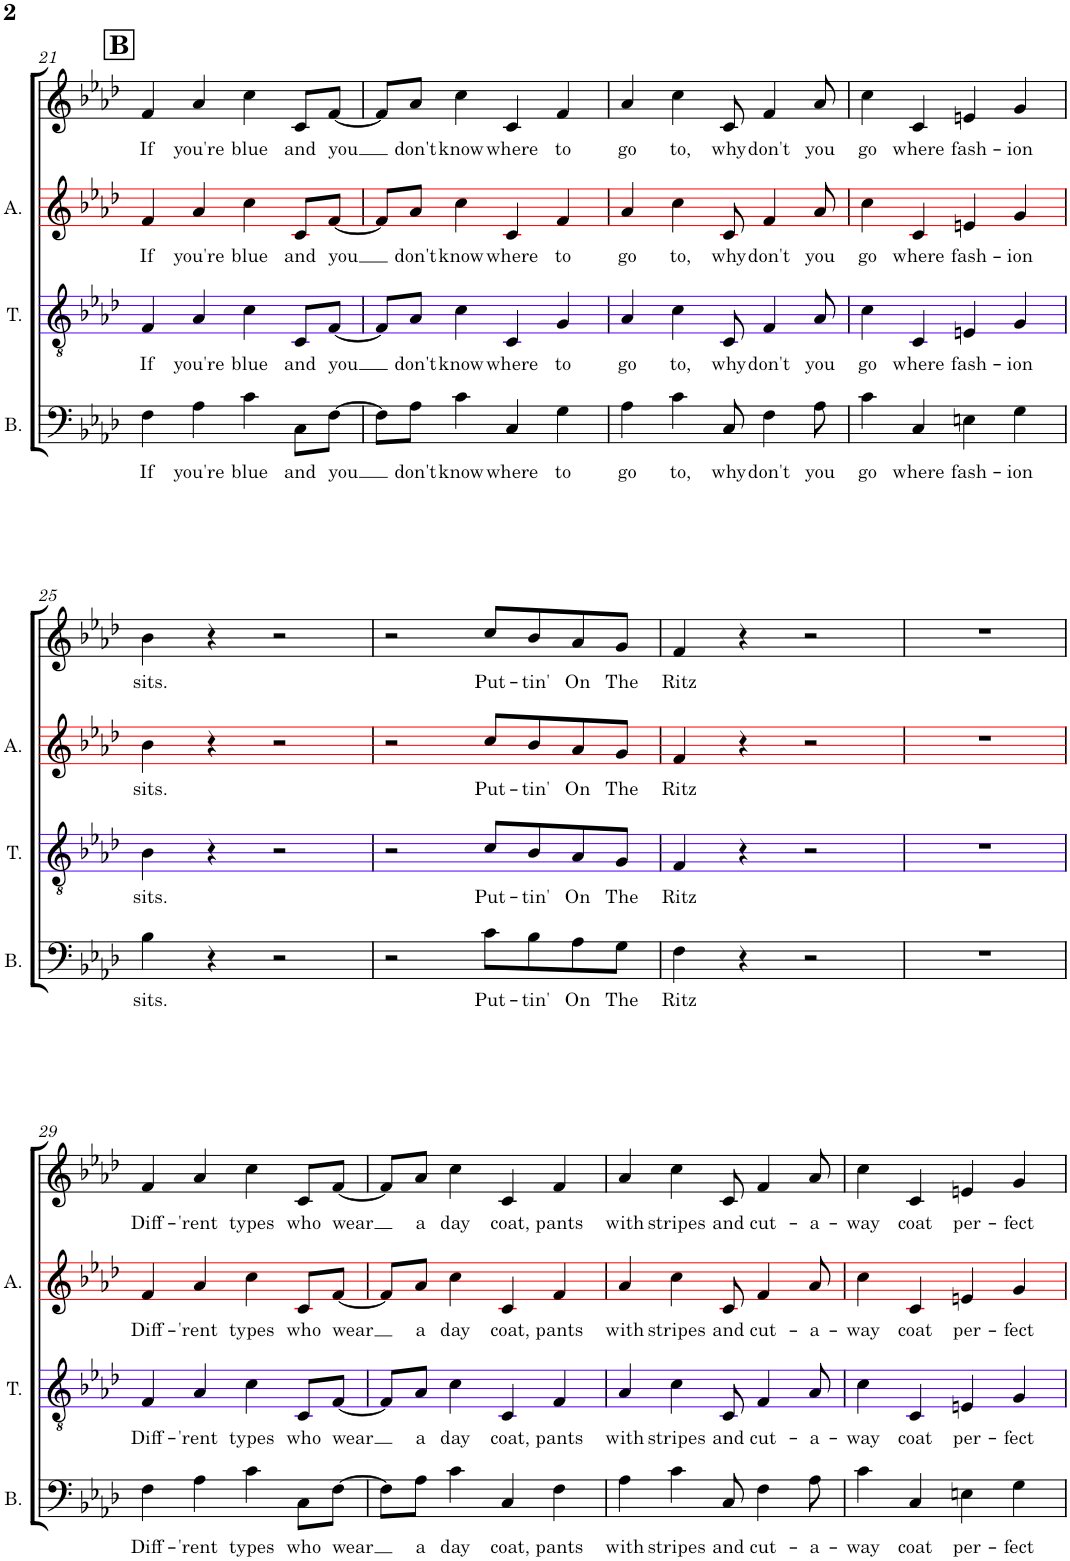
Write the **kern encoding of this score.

**kern	**text	**kern	**text	**kern	**text	**kern	**text
*part4	*part4	*part3	*part3	*part2	*part2	*part1	*part1
*staff4	*staff4	*staff3	*staff3	*staff2	*staff2	*staff1	*staff1
*I"Bass	*	*I"Tenor	*	*I"Alto	*	*I"Soprano	*
*I'B.	*	*I'T.	*	*I'A.	*	*	*
!!LO:PB:g=z
*clefF4	*	*clefGv2	*	*clefG2	*	*clefG2	*
*	*	*	*	*Trd5c9	*	*Trd1c2	*
*k[b-e-a-d-]	*	*k[b-e-a-d-]	*	*k[b-e-a-d-]	*	*k[b-e-a-d-]	*
*M4/4	*	*M4/4	*	*M4/4	*	*M4/4	*
*met(c)	*	*met(c)	*	*met(c)	*	*met(c)	*
!!LO:REH:place=s1:a:B:cj:fs=14:t=B
=21	=21	=21	=21	=21	=21	=21	=21
!	!LO:LY:b	!	!LO:LY:b	!	!LO:LY:b	!	!LO:LY:b
4F\	If	4F/	If	4f/	If	4f/	If
!	!LO:LY:b	!	!LO:LY:b	!	!LO:LY:b	!	!LO:LY:b
4A-\	you're	4A-/	you're	4a-/	you're	4a-/	you're
!	!LO:LY:b	!	!LO:LY:b	!	!LO:LY:b	!	!LO:LY:b
4c\	blue	4c\	blue	4cc\	blue	4cc\	blue
!	!LO:LY:b	!	!LO:LY:b	!	!LO:LY:b	!	!LO:LY:b
8C\L	and	8C/L	and	8c/L	and	8c/L	and
!	!LO:LY:b	!	!LO:LY:b	!	!LO:LY:b	!	!LO:LY:b
[8F\J	you	[8F/J	you	[8f/J	you	[8f/J	you
=22	=22	=22	=22	=22	=22	=22	=22
8F\L]	.	8F/L]	.	8f/L]	.	8f/L]	.
!	!LO:LY:b	!	!LO:LY:b	!	!LO:LY:b	!	!LO:LY:b
8A-\J	don't	8A-/J	don't	8a-/J	don't	8a-/J	don't
!	!LO:LY:b	!	!LO:LY:b	!	!LO:LY:b	!	!LO:LY:b
4c\	know	4c\	know	4cc\	know	4cc\	know
!	!LO:LY:b	!	!LO:LY:b	!	!LO:LY:b	!	!LO:LY:b
4C/	where	4C/	where	4c/	where	4c/	where
!	!LO:LY:b	!	!LO:LY:b	!	!LO:LY:b	!	!LO:LY:b
4G\	to	4G/	to	4f/	to	4f/	to
=23	=23	=23	=23	=23	=23	=23	=23
!	!LO:LY:b	!	!LO:LY:b	!	!LO:LY:b	!	!LO:LY:b
4A-\	go	4A-/	go	4a-/	go	4a-/	go
!	!LO:LY:b	!	!LO:LY:b	!	!LO:LY:b	!	!LO:LY:b
4c\	to,	4c\	to,	4cc\	to,	4cc\	to,
!	!LO:LY:b	!	!LO:LY:b	!	!LO:LY:b	!	!LO:LY:b
8C/	why	8C/	why	8c/	why	8c/	why
!	!LO:LY:b	!	!LO:LY:b	!	!LO:LY:b	!	!LO:LY:b
4F\	don't	4F/	don't	4f/	don't	4f/	don't
!	!LO:LY:b	!	!LO:LY:b	!	!LO:LY:b	!	!LO:LY:b
8A-\	you	8A-/	you	8a-/	you	8a-/	you
=24	=24	=24	=24	=24	=24	=24	=24
!	!LO:LY:b	!	!LO:LY:b	!	!LO:LY:b	!	!LO:LY:b
4c\	go	4c\	go	4cc\	go	4cc\	go
!	!LO:LY:b	!	!LO:LY:b	!	!LO:LY:b	!	!LO:LY:b
4C/	where	4C/	where	4c/	where	4c/	where
!	!LO:LY:b	!	!LO:LY:b	!	!LO:LY:b	!	!LO:LY:b
4En\	fash-	4En/	fash-	4en/	fash-	4en/	fash-
!	!LO:LY:b	!	!LO:LY:b	!	!LO:LY:b	!	!LO:LY:b
4G\	-ion	4G/	-ion	4g/	-ion	4g/	-ion
!!LO:LB:g=z
=25	=25	=25	=25	=25	=25	=25	=25
!	!LO:LY:b	!	!LO:LY:b	!	!LO:LY:b	!	!LO:LY:b
4B-\	sits.	4B-\	sits.	4b-\	sits.	4b-\	sits.
4r	.	4r	.	4r	.	4r	.
2r	.	2r	.	2r	.	2r	.
=26	=26	=26	=26	=26	=26	=26	=26
2r	.	2r	.	2r	.	2r	.
!	!LO:LY:b	!	!LO:LY:b	!	!LO:LY:b	!	!LO:LY:b
8c\L	Put-	8c/L	Put-	8cc/L	Put-	8cc/L	Put-
!	!LO:LY:b	!	!LO:LY:b	!	!LO:LY:b	!	!LO:LY:b
8B-\	-tin'	8B-/	-tin'	8b-/	-tin'	8b-/	-tin'
!	!LO:LY:b	!	!LO:LY:b	!	!LO:LY:b	!	!LO:LY:b
8A-\	On	8A-/	On	8a-/	On	8a-/	On
!	!LO:LY:b	!	!LO:LY:b	!	!LO:LY:b	!	!LO:LY:b
8G\J	The	8G/J	The	8g/J	The	8g/J	The
=27	=27	=27	=27	=27	=27	=27	=27
!	!LO:LY:b	!	!LO:LY:b	!	!LO:LY:b	!	!LO:LY:b
4F\	Ritz	4F/	Ritz	4f/	Ritz	4f/	Ritz
4r	.	4r	.	4r	.	4r	.
2r	.	2r	.	2r	.	2r	.
=28	=28	=28	=28	=28	=28	=28	=28
1r	.	1r	.	1r	.	1r	.
!!LO:LB:g=z
=29	=29	=29	=29	=29	=29	=29	=29
!	!LO:LY:b	!	!LO:LY:b	!	!LO:LY:b	!	!LO:LY:b
4F\	Diff-	4F/	Diff-	4f/	Diff-	4f/	Diff-
!	!LO:LY:b	!	!LO:LY:b	!	!LO:LY:b	!	!LO:LY:b
4A-\	-'rent	4A-/	-'rent	4a-/	-'rent	4a-/	-'rent
!	!LO:LY:b	!	!LO:LY:b	!	!LO:LY:b	!	!LO:LY:b
4c\	types	4c\	types	4cc\	types	4cc\	types
!	!LO:LY:b	!	!LO:LY:b	!	!LO:LY:b	!	!LO:LY:b
8C\L	who	8C/L	who	8c/L	who	8c/L	who
!	!LO:LY:b	!	!LO:LY:b	!	!LO:LY:b	!	!LO:LY:b
[8F\J	wear	[8F/J	wear	[8f/J	wear	[8f/J	wear
=30	=30	=30	=30	=30	=30	=30	=30
8F\L]	.	8F/L]	.	8f/L]	.	8f/L]	.
!	!LO:LY:b	!	!LO:LY:b	!	!LO:LY:b	!	!LO:LY:b
8A-\J	a	8A-/J	a	8a-/J	a	8a-/J	a
!	!LO:LY:b	!	!LO:LY:b	!	!LO:LY:b	!	!LO:LY:b
4c\	day	4c\	day	4cc\	day	4cc\	day
!	!LO:LY:b	!	!LO:LY:b	!	!LO:LY:b	!	!LO:LY:b
4C/	coat,	4C/	coat,	4c/	coat,	4c/	coat,
!	!LO:LY:b	!	!LO:LY:b	!	!LO:LY:b	!	!LO:LY:b
4F\	pants	4F/	pants	4f/	pants	4f/	pants
=31	=31	=31	=31	=31	=31	=31	=31
!	!LO:LY:b	!	!LO:LY:b	!	!LO:LY:b	!	!LO:LY:b
4A-\	with	4A-/	with	4a-/	with	4a-/	with
!	!LO:LY:b	!	!LO:LY:b	!	!LO:LY:b	!	!LO:LY:b
4c\	stripes	4c\	stripes	4cc\	stripes	4cc\	stripes
!	!LO:LY:b	!	!LO:LY:b	!	!LO:LY:b	!	!LO:LY:b
8C/	and	8C/	and	8c/	and	8c/	and
!	!LO:LY:b	!	!LO:LY:b	!	!LO:LY:b	!	!LO:LY:b
4F\	cut-	4F/	cut-	4f/	cut-	4f/	cut-
!	!LO:LY:b	!	!LO:LY:b	!	!LO:LY:b	!	!LO:LY:b
8A-\	-a-	8A-/	-a-	8a-/	-a-	8a-/	-a-
=32	=32	=32	=32	=32	=32	=32	=32
!	!LO:LY:b	!	!LO:LY:b	!	!LO:LY:b	!	!LO:LY:b
4c\	-way	4c\	-way	4cc\	-way	4cc\	-way
!	!LO:LY:b	!	!LO:LY:b	!	!LO:LY:b	!	!LO:LY:b
4C/	coat	4C/	coat	4c/	coat	4c/	coat
!	!LO:LY:b	!	!LO:LY:b	!	!LO:LY:b	!	!LO:LY:b
4En\	per-	4En/	per-	4en/	per-	4en/	per-
!	!LO:LY:b	!	!LO:LY:b	!	!LO:LY:b	!	!LO:LY:b
4G\	-fect	4G/	-fect	4g/	-fect	4g/	-fect
=	=	=	=	=	=	=	=
*-	*-	*-	*-	*-	*-	*-	*-
